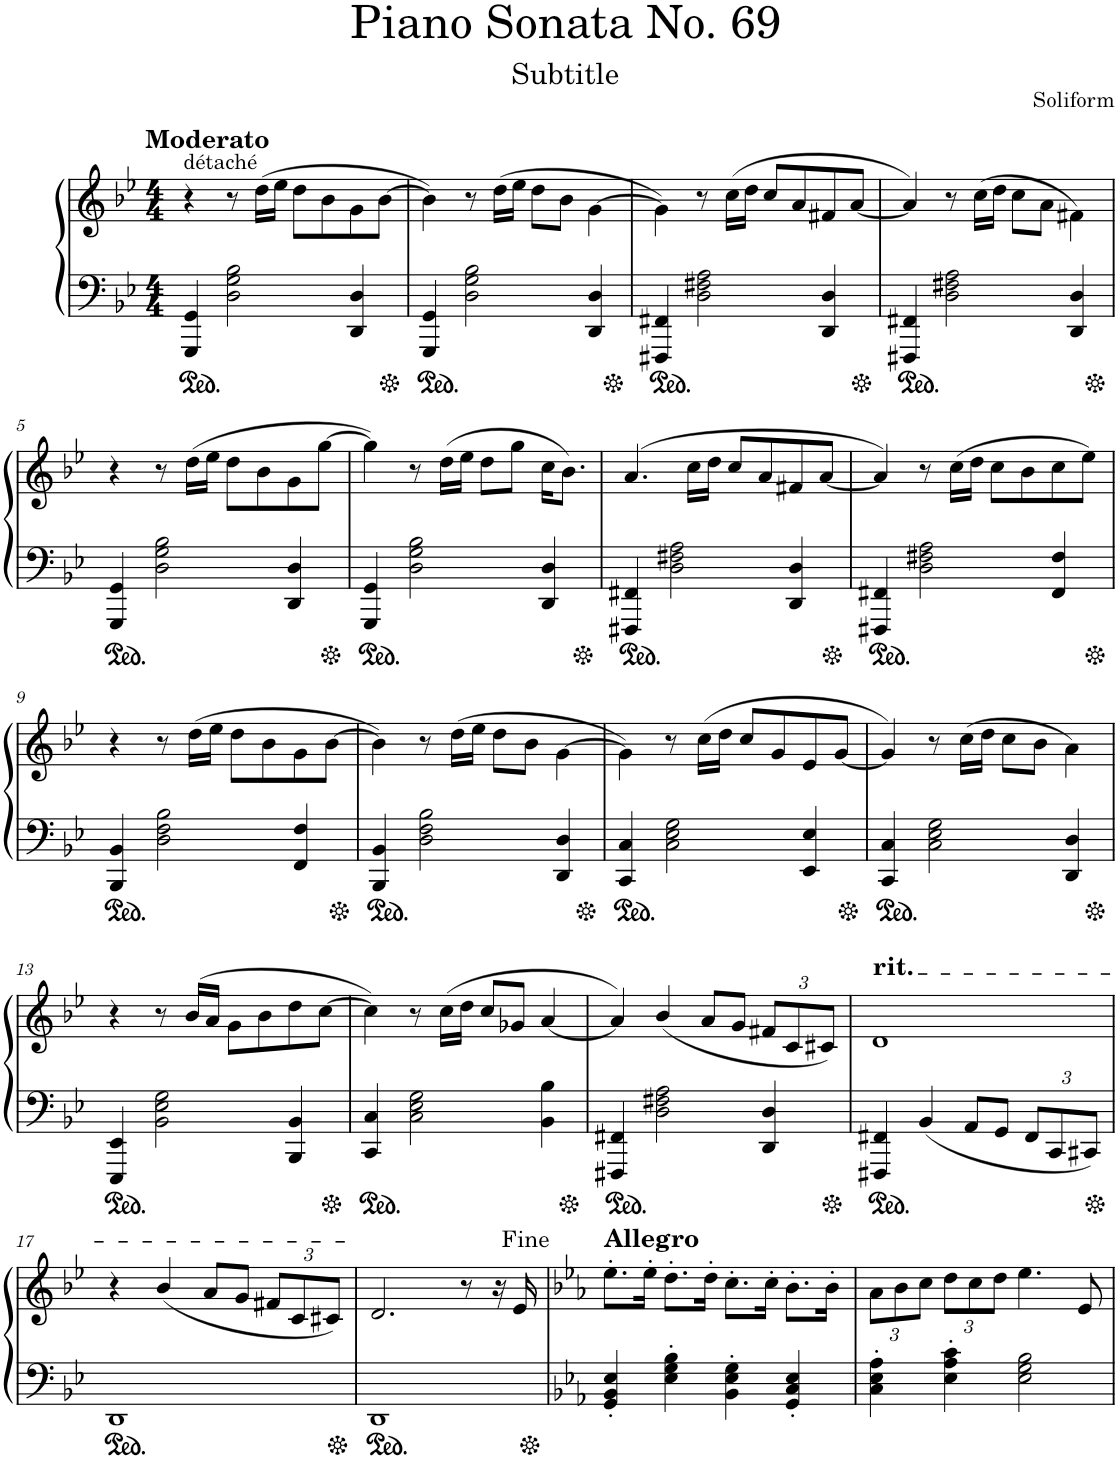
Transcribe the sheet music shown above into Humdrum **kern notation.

**kern	**kern
*part1	*part1
*staff2	*staff1
*I"Piano	*
*I'Pno.	*
*clefF4	*clefG2
*k[b-e-]	*k[b-e-]
*M4/4	*M4/4
=1	=1
!	!LO:TX:a:t=détaché
!	!LO:TX:a:B:t=Moderato
4GGG/ 4GG/	4r
2D\ 2G\ 2B-\	8r
.	(16dd\LL
.	16ee-\JJ
.	8dd\L
.	8b-\
4DD/ 4D/	8g\
.	[8b-\J
=2	=2
4GGG/ 4GG/	4b-\])
2D\ 2G\ 2B-\	8r
.	(16dd\LL
.	16ee-\JJ
.	8dd\L
.	8b-\J
4DD/ 4D/	[4g\
=3	=3
4FFF#X/ 4FF#X/	4g\])
2D\ 2F#X\ 2A\	8r
.	(16cc\LL
.	16dd\JJ
.	8cc/L
.	8a/
4DD/ 4D/	8f#X/
.	[8a/J
=4	=4
4FFF#X/ 4FF#X/	4a/])
2D\ 2F#X\ 2A\	8r
.	(16cc\LL
.	16dd\JJ
.	8cc\L
.	8a\J
4DD/ 4D/	4f#X\)
!!LO:LB:g=z
=5	=5
4GGG/ 4GG/	4r
2D\ 2G\ 2B-\	8r
.	(16dd\LL
.	16ee-\JJ
.	8dd\L
.	8b-\
4DD/ 4D/	8g\
.	[8gg\J
=6	=6
4GGG/ 4GG/	4gg\])
2D\ 2G\ 2B-\	8r
.	(16dd\LL
.	16ee-\JJ
.	8dd\L
.	8gg\J
4DD/ 4D/	16cc\KL
.	8.b-\J)
=7	=7
4FFF#X/ 4FF#X/	(4.a/
2D\ 2F#X\ 2A\	.
.	16cc\LL
.	16dd\JJ
.	8cc/L
.	8a/
4DD/ 4D/	8f#X/
.	[8a/J
=8	=8
4FFF#X/ 4FF#X/	4a/])
2D\ 2F#X\ 2A\	8r
.	(16cc\LL
.	16dd\JJ
.	8cc\L
.	8b-\
4FF#/ 4F#/	8cc\
.	8ee-\J)
!!LO:LB:g=z
=9	=9
4BBB-/ 4BB-/	4r
2D\ 2F\ 2B-\	8r
.	(16dd\LL
.	16ee-\JJ
.	8dd\L
.	8b-\
4FF/ 4F/	8g\
.	[8b-\J
=10	=10
4BBB-/ 4BB-/	4b-\])
2D\ 2F\ 2B-\	8r
.	(16dd\LL
.	16ee-\JJ
.	8dd\L
.	8b-\J
4DD/ 4D/	[4g\
=11	=11
4CC/ 4C/	4g\])
2C\ 2E-\ 2G\	8r
.	(16cc\LL
.	16dd\JJ
.	8cc/L
.	8g/
4EE-/ 4E-/	8e-/
.	[8g/J
=12	=12
4CC/ 4C/	4g/])
2C\ 2E-\ 2G\	8r
.	(16cc\LL
.	16dd\JJ
.	8cc\L
.	8b-\J
4DD/ 4D/	4a\)
!!LO:LB:g=z
=13	=13
4EEE-/ 4EE-/	4r
2BB-\ 2E-\ 2G\	8r
.	(16b-/LL
.	16a/JJ
.	8g\L
.	8b-\
4BBB-/ 4BB-/	8dd\
.	[8cc\J
=14	=14
4CC/ 4C/	4cc\])
2C\ 2E-\ 2G\	8r
.	(16cc\LL
.	16dd\JJ
.	8cc/L
.	8g-X/J
4BB-\ 4B-\	[4a/
=15	=15
4FFF#X/ 4FF#X/	4a/])
2D\ 2F#X\ 2A\	(4b-/
.	8a/L
.	8g/J
*	*Xbrackettup
4DD/ 4D/	12f#X/L
.	12c/
.	12c#X/J)
=16	=16
!	!LO:TX:a:t=rit.
4FFF#X/ 4FF#X/	1d
4BB-/	.
8AA/L	.
8GG/J	.
*Xbrackettup	*
12FF#/L	.
12CC/	.
12CC#X/J	.
!!LO:LB:g=z
=17	=17
1DD	4r
.	(<4b-/
.	8a/L
.	8g/J
.	12f#X/L
.	12c/
.	12c#X/J)
=18	=18
1DD	2.d/
.	8r
.	16r
.	16e-/
=19	=19
*k[b-e-a-]	*k[b-e-a-]
!	!LO:TX:a:B:t=Allegro
4GG/' 4BB-/' 4E-/'	8.ee-'\L
.	16ee-'\Jk
4E-\' 4G\' 4B-\'	8.dd'\L
.	16dd'\Jk
4BB-\' 4E-\' 4G\'	8.cc'\L
.	16cc'\Jk
4GG/' 4C/' 4E-/'	8.b-'\L
.	16b-'\Jk
=20	=20
4C\' 4E-\' 4A-\'	12a-\L
.	12b-\
.	12cc\J
4E-\' 4A-\' 4c\'	12dd\L
.	12cc\
.	12dd\J
2E-\ 2G\ 2B-\	4.ee-\
.	8e-/
=	=
*-	*-
